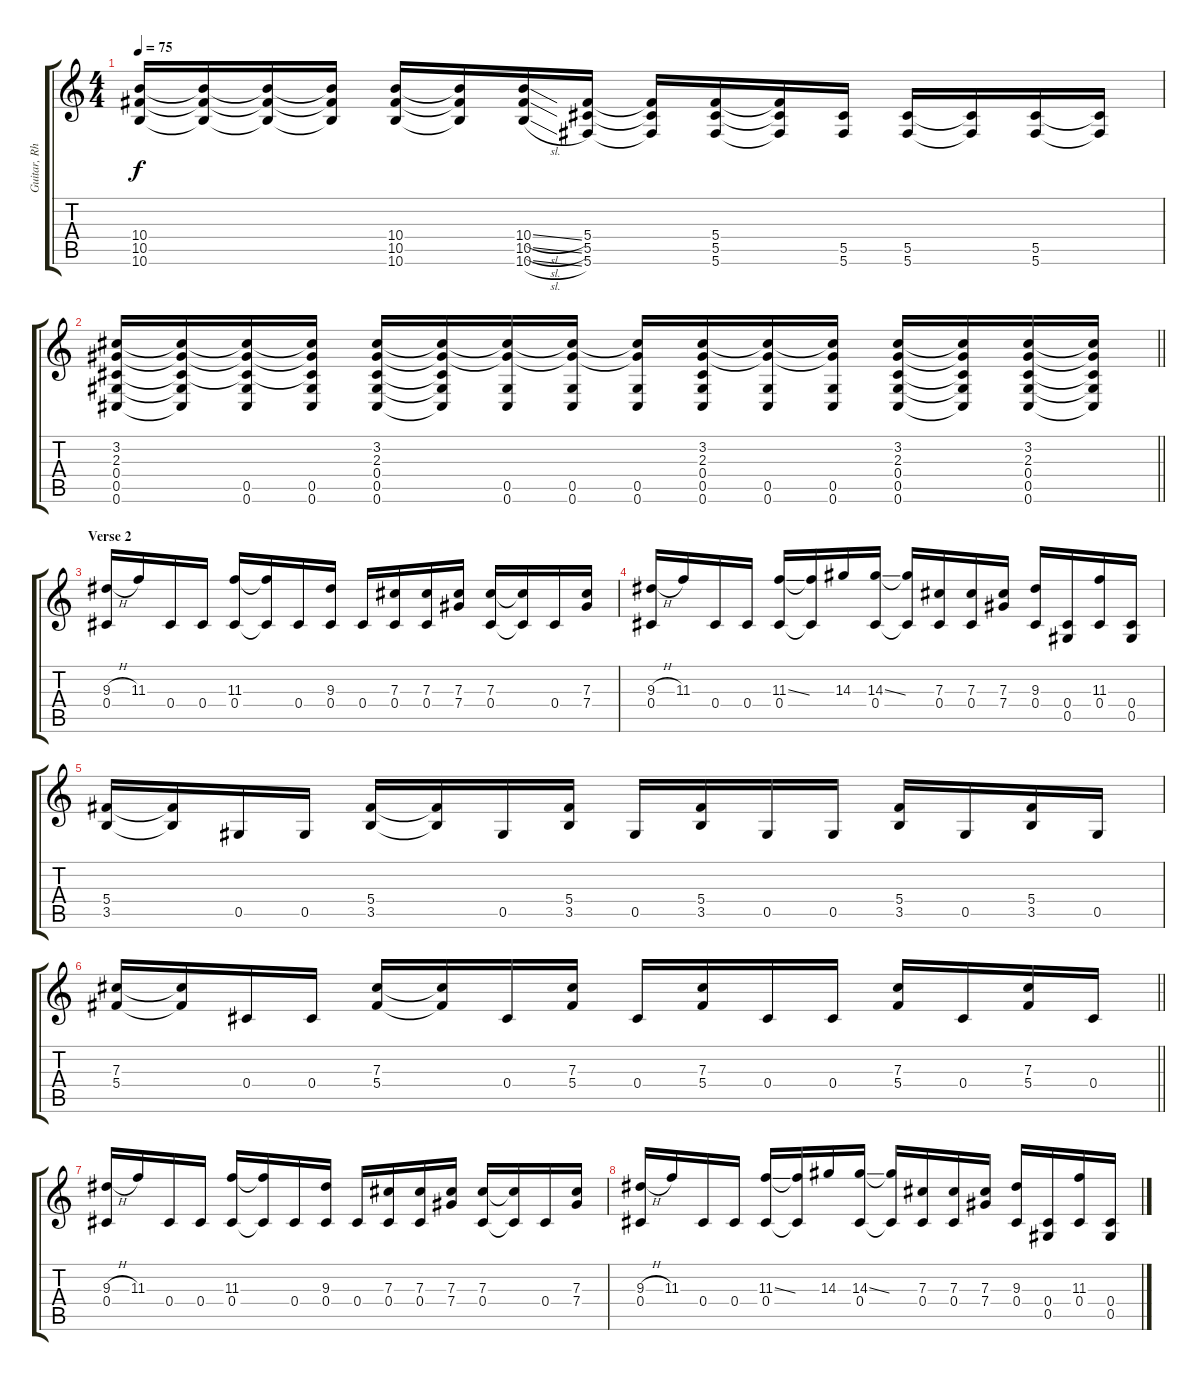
\track ("Guitar, Rhythm" "Guitar, Rh") {instrument overdrivenguitar}
\staff {score tabs}
\tuning (Eb4 Bb3 Gb3 Db3 Ab2 Db2) {hide}
\ts (4 4)
\tempo 75
\clef g2
\ks c
(10.4 10.5 10.6).16{dy f} (10.4{t} 10.5{t} 10.6{t}).16 (10.4{t} 10.5{t} 10.6{t}).16 (10.4{t} 10.5{t} 10.6{t}).16 (10.4 10.5 10.6).16 (10.4{t} 10.5{t} 10.6{t}).16 (10.4{sl} 10.5{sl} 10.6{sl}).16 (5.4 5.5 5.6).16 (5.4{t} 5.5{t} 5.6{t}).16 (5.4 5.5 5.6).16 (5.4{t} 5.5{t} 5.6{t}).16 (5.5 5.6).16 (5.5 5.6).16 (5.5{t} 5.6{t}).16 (5.5 5.6).16 (5.5{t} 5.6{t}).16 |
\barLineRight lightlight
(3.2 2.3 0.4 0.5 0.6).16 (3.2{t} 2.3{t} 0.4{t} 0.5{t} 0.6{t}).16 (3.2{t} 2.3{t} 0.4{t} 0.5 0.6).16 (3.2{t} 2.3{t} 0.4{t} 0.5 0.6).16 (3.2 2.3 0.4 0.5 0.6).16 (3.2{t} 2.3{t} 0.4{t} 0.5{t} 0.6{t}).16 (3.2{t} 2.3{t} 0.5 0.6).16 (3.2{t} 2.3{t} 0.5 0.6).16 (3.2{t} 2.3{t} 0.5 0.6).16 (3.2 2.3 0.4 0.5 0.6).16 (3.2{t} 2.3{t} 0.5 0.6).16 (3.2{t} 2.3{t} 0.5 0.6).16 (3.2 2.3 0.4 0.5 0.6).16 (3.2{t} 2.3{t} 0.4{t} 0.5{t} 0.6{t}).16 (3.2 2.3 0.4 0.5 0.6).16 (3.2{t} 2.3{t} 0.4{t} 0.5{t} 0.6{t}).16 |
\section ("" "Verse 2")
(9.3{h} 0.4).16 11.3.16 0.4.16 0.4.16 (11.3 0.4).16 (11.3{t} 0.4{t}).16 0.4.16 (9.3 0.4).16 0.4.16 (7.3 0.4).16 (7.3 0.4).16 (7.3 7.4).16 (7.3 0.4).16 (7.3{t} 0.4{t}).16 0.4.16 (7.3 7.4).16 |
(9.3{h} 0.4).16 11.3.16 0.4.16 0.4.16 (11.3{ss} 0.4).16 (11.3{t} 0.4{t}).16 14.3.16 (14.3{ss} 0.4).16 (14.3{t} 0.4{t}).16 (7.3 0.4).16 (7.3 0.4).16 (7.3 7.4).16 (9.3 0.4).16 (0.4 0.5).16 (11.3 0.4).16 (0.4 0.5).16 |
(5.4 3.5).16 (5.4{t} 3.5{t}).16 0.5.16 0.5.16 (5.4 3.5).16 (5.4{t} 3.5{t}).16 0.5.16 (5.4 3.5).16 0.5.16 (5.4 3.5).16 0.5.16 0.5.16 (5.4 3.5).16 0.5.16 (5.4 3.5).16 0.5.16 |
\barLineRight lightlight
(7.3 5.4).16 (7.3{t} 5.4{t}).16 0.4.16 0.4.16 (7.3 5.4).16 (7.3{t} 5.4{t}).16 0.4.16 (7.3 5.4).16 0.4.16 (7.3 5.4).16 0.4.16 0.4.16 (7.3 5.4).16 0.4.16 (7.3 5.4).16 0.4.16 |
(9.3{h} 0.4).16 11.3.16 0.4.16 0.4.16 (11.3 0.4).16 (11.3{t} 0.4{t}).16 0.4.16 (9.3 0.4).16 0.4.16 (7.3 0.4).16 (7.3 0.4).16 (7.3 7.4).16 (7.3 0.4).16 (7.3{t} 0.4{t}).16 0.4.16 (7.3 7.4).16 |
(9.3{h} 0.4).16 11.3.16 0.4.16 0.4.16 (11.3{ss} 0.4).16 (11.3{t} 0.4{t}).16 14.3.16 (14.3{ss} 0.4).16 (14.3{t} 0.4{t}).16 (7.3 0.4).16 (7.3 0.4).16 (7.3 7.4).16 (9.3 0.4).16 (0.4 0.5).16 (11.3 0.4).16 (0.4 0.5).16
